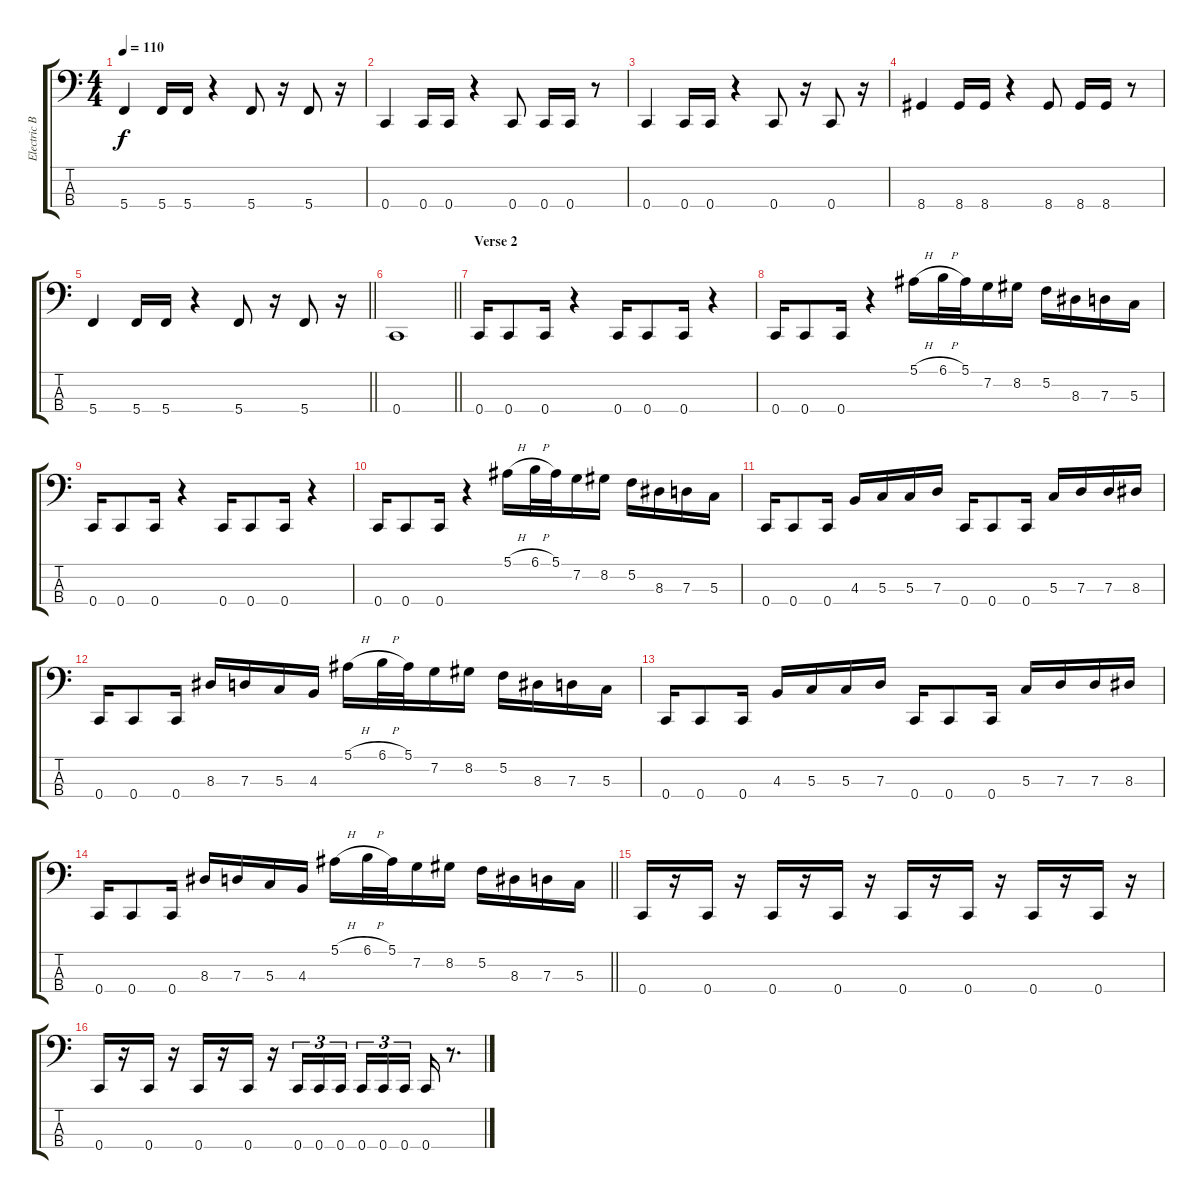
\track ("Electric Bass" "Electric B") {instrument electricbassfinger}
\staff {score tabs}
\tuning (F2 C2 G1 C1) {hide}
\ts (4 4)
\tempo 110
\clef f4
\ks c
5.4.4{dy f} 5.4.16 5.4.16 r.4 5.4.8 r.16 5.4.8 r.16 |
0.4.4 0.4.16 0.4.16 r.4 0.4.8 0.4.16 0.4.16 r.8 |
0.4.4 0.4.16 0.4.16 r.4 0.4.8 r.16 0.4.8 r.16 |
8.4.4 8.4.16 8.4.16 r.4 8.4.8 8.4.16 8.4.16 r.8 |
\barLineRight lightlight
5.4.4 5.4.16 5.4.16 r.4 5.4.8 r.16 5.4.8 r.16 |
\section ("" "")
\barLineRight lightlight
0.4.1 |
\section ("" "Verse 2")
0.4.16 0.4.8 0.4.16 r.4 0.4.16 0.4.8 0.4.16 r.4 |
0.4.16 0.4.8 0.4.16 r.4 5.1{h}.16 6.1{h}.32 5.1.32 7.2.16 8.2.16 5.2.16 8.3.16 7.3.16 5.3.16 |
0.4.16 0.4.8 0.4.16 r.4 0.4.16 0.4.8 0.4.16 r.4 |
0.4.16 0.4.8 0.4.16 r.4 5.1{h}.16 6.1{h}.32 5.1.32 7.2.16 8.2.16 5.2.16 8.3.16 7.3.16 5.3.16 |
0.4.16 0.4.8 0.4.16 4.3.16 5.3.16 5.3.16 7.3.16 0.4.16 0.4.8 0.4.16 5.3.16 7.3.16 7.3.16 8.3.16 |
0.4.16 0.4.8 0.4.16 8.3.16 7.3.16 5.3.16 4.3.16 5.1{h}.16 6.1{h}.32 5.1.32 7.2.16 8.2.16 5.2.16 8.3.16 7.3.16 5.3.16 |
0.4.16 0.4.8 0.4.16 4.3.16 5.3.16 5.3.16 7.3.16 0.4.16 0.4.8 0.4.16 5.3.16 7.3.16 7.3.16 8.3.16 |
\barLineRight lightlight
0.4.16 0.4.8 0.4.16 8.3.16 7.3.16 5.3.16 4.3.16 5.1{h}.16 6.1{h}.32 5.1.32 7.2.16 8.2.16 5.2.16 8.3.16 7.3.16 5.3.16 |
\section ("" "")
0.4.16 r.16 0.4.16 r.16 0.4.16 r.16 0.4.16 r.16 0.4.16 r.16 0.4.16 r.16 0.4.16 r.16 0.4.16 r.16 |
0.4.16 r.16 0.4.16 r.16 0.4.16 r.16 0.4.16 r.16 0.4.16{tu (3 2)} 0.4.16{tu (3 2)} 0.4.16{tu (3 2) beam splitsecondary} 0.4.16{tu (3 2)} 0.4.16{tu (3 2)} 0.4.16{tu (3 2)} 0.4.16 r.8{d}
